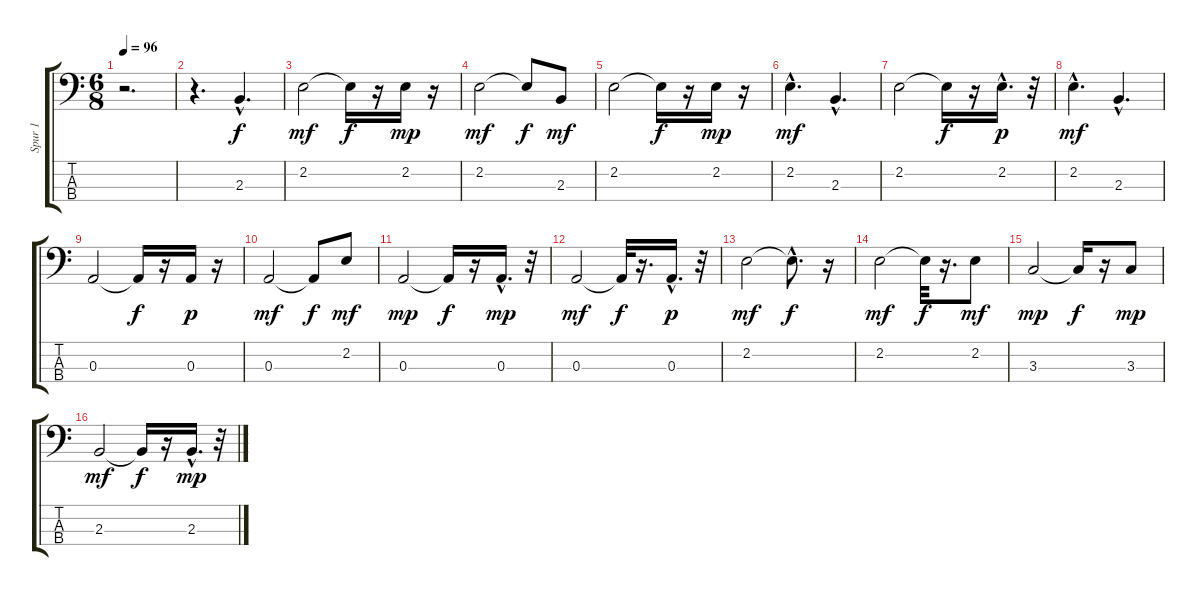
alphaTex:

\track ("Spur 1" "Spur 1") {instrument acousticbass}
\staff {score tabs}
\tuning (G2 D2 A1 E1) {hide}
\ts (6 8)
\tempo 96
\clef f4
\ks c
r.2{d dy f instrument acousticbass} |
r.4{d} 2.3{hac}.4{d} |
2.2.2{dy mf} 2.2{t}.16{dy f} r.16 2.2.16{dy mp} r.16 |
2.2.2{dy mf} 2.2{t}.8{dy f} 2.3.8{dy mf} |
2.2.2 2.2{t}.16{dy f} r.16 2.2.16{dy mp} r.16 |
2.2{hac}.4{d dy mf} 2.3{hac}.4{d} |
2.2.2 2.2{t}.16{dy f} r.16 2.2{hac}.16{d dy p} r.32 |
2.2{hac}.4{d dy mf} 2.3{hac}.4{d} |
0.3.2 0.3{t}.16{dy f} r.16 0.3.16{dy p} r.16 |
0.3.2{dy mf} 0.3{t}.8{dy f} 2.2.8{dy mf} |
0.3.2{dy mp} 0.3{t}.16{dy f} r.16 0.3{hac}.16{d dy mp} r.32 |
0.3.2{dy mf} 0.3{t}.32{dy f} r.16{d} 0.3{hac}.16{d dy p} r.32 |
2.2.2{dy mf} 2.2{hac t}.8{d dy f} r.16 |
2.2.2{dy mf} 2.2{t}.32{dy f} r.16{d} 2.2.8{dy mf} |
3.3.2{dy mp} 3.3{t}.16{dy f} r.16 3.3.8{dy mp} |
2.3.2{dy mf} 2.3{t}.16{dy f} r.16 2.3{hac}.16{d dy mp} r.32
